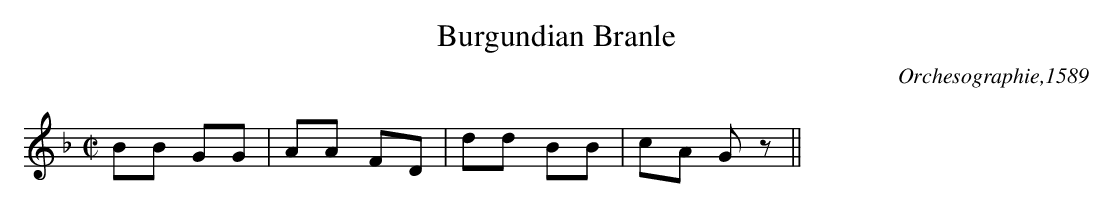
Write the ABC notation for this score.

X:1
T:Burgundian Branle
C:Orchesographie,1589
M:C|
K:G dorian
BB GG | AA FD | dd BB | cA G z ||
